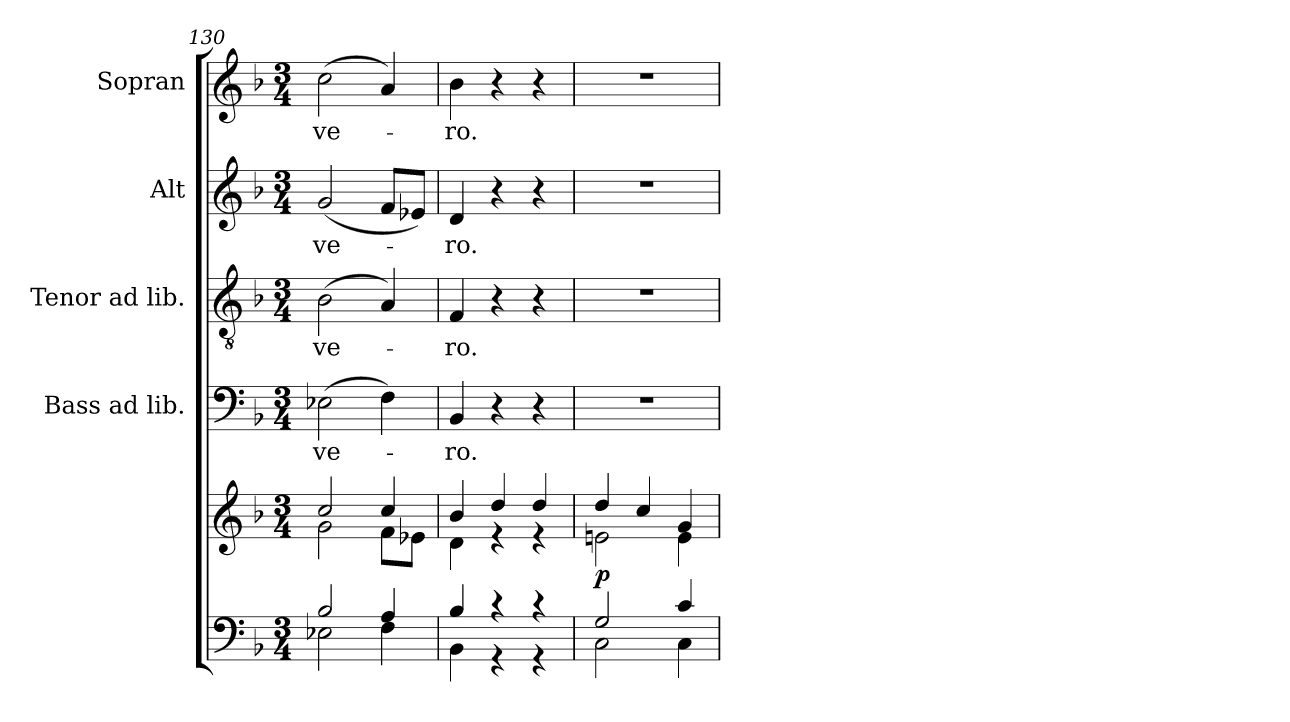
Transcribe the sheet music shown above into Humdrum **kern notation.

**kern	**kern	**dynam	**kern	**text	**kern	**text	**kern	**text	**kern	**text
*part5	*part5	*part5	*part4	*part4	*part3	*part3	*part2	*part2	*part1	*part1
*staff6	*staff5	*staff5/6	*staff4	*staff4	*staff3	*staff3	*staff2	*staff2	*staff1	*staff1
*	*	*	*I"Bass ad lib.	*	*I"Tenor ad lib.	*	*I"Alt	*	*I"Sopran	*
*	*	*	*I'B.	*	*I'T.	*	*I'A.	*	*I'S.	*
*clefF4	*clefG2	*	*clefF4	*	*clefGv2	*	*clefG2	*	*clefG2	*
*k[b-]	*k[b-]	*	*k[b-]	*	*k[b-]	*	*k[b-]	*	*k[b-]	*
*F:	*F:	*	*F:	*	*F:	*	*F:	*	*F:	*
*M3/4	*M3/4	*	*M3/4	*	*M3/4	*	*M3/4	*	*M3/4	*
=130	=130	=130	=130	=130	=130	=130	=130	=130	=130	=130
*^	*^	*	*	*	*	*	*	*	*	*
!	!	!	!	!	!	!LO:LY:b	!	!LO:LY:b	!	!LO:LY:b	!	!LO:LY:b
2B-/	2E-X\	2cc/	2g\	.	(>2E-X\	ve-	(>2B-\	ve-	(<2g/	ve-	(>2cc\	ve-
4A/	4F\	4cc/	8f\L	.	4F\)	.	4A/)	.	8f/L	.	4a/)	.
.	.	.	8e-X\J	.	.	.	.	.	8e-X/J)	.	.	.
=131	=131	=131	=131	=131	=131	=131	=131	=131	=131	=131	=131	=131
!	!	!	!	!	!	!LO:LY:b	!	!LO:LY:b	!	!LO:LY:b	!	!LO:LY:b
4B-/	4BB-\	4b-/	4d\	.	4BB-/	-ro.	4F/	-ro.	4d/	-ro.	4b-\	-ro.
4r	4r	4dd/	4re	.	4r	.	4r	.	4r	.	4r	.
4r	4r	4dd/	4re	.	4r	.	4r	.	4r	.	4r	.
=132	=132	=132	=132	=132	=132	=132	=132	=132	=132	=132	=132	=132
!	!	!	!	!LO:DY:b	!	!	!	!	!	!	!	!
2G/	2C\	4dd/	2en\	p	2.r	.	2.r	.	2.r	.	2.r	.
.	.	4cc/	.	.	.	.	.	.	.	.	.	.
4c/	4C\	4g/	4e\	.	.	.	.	.	.	.	.	.
*v	*v	*	*	*	*	*	*	*	*	*	*	*
*	*v	*v	*	*	*	*	*	*	*	*	*
=	=	=	=	=	=	=	=	=	=	=
*-	*-	*-	*-	*-	*-	*-	*-	*-	*-	*-
